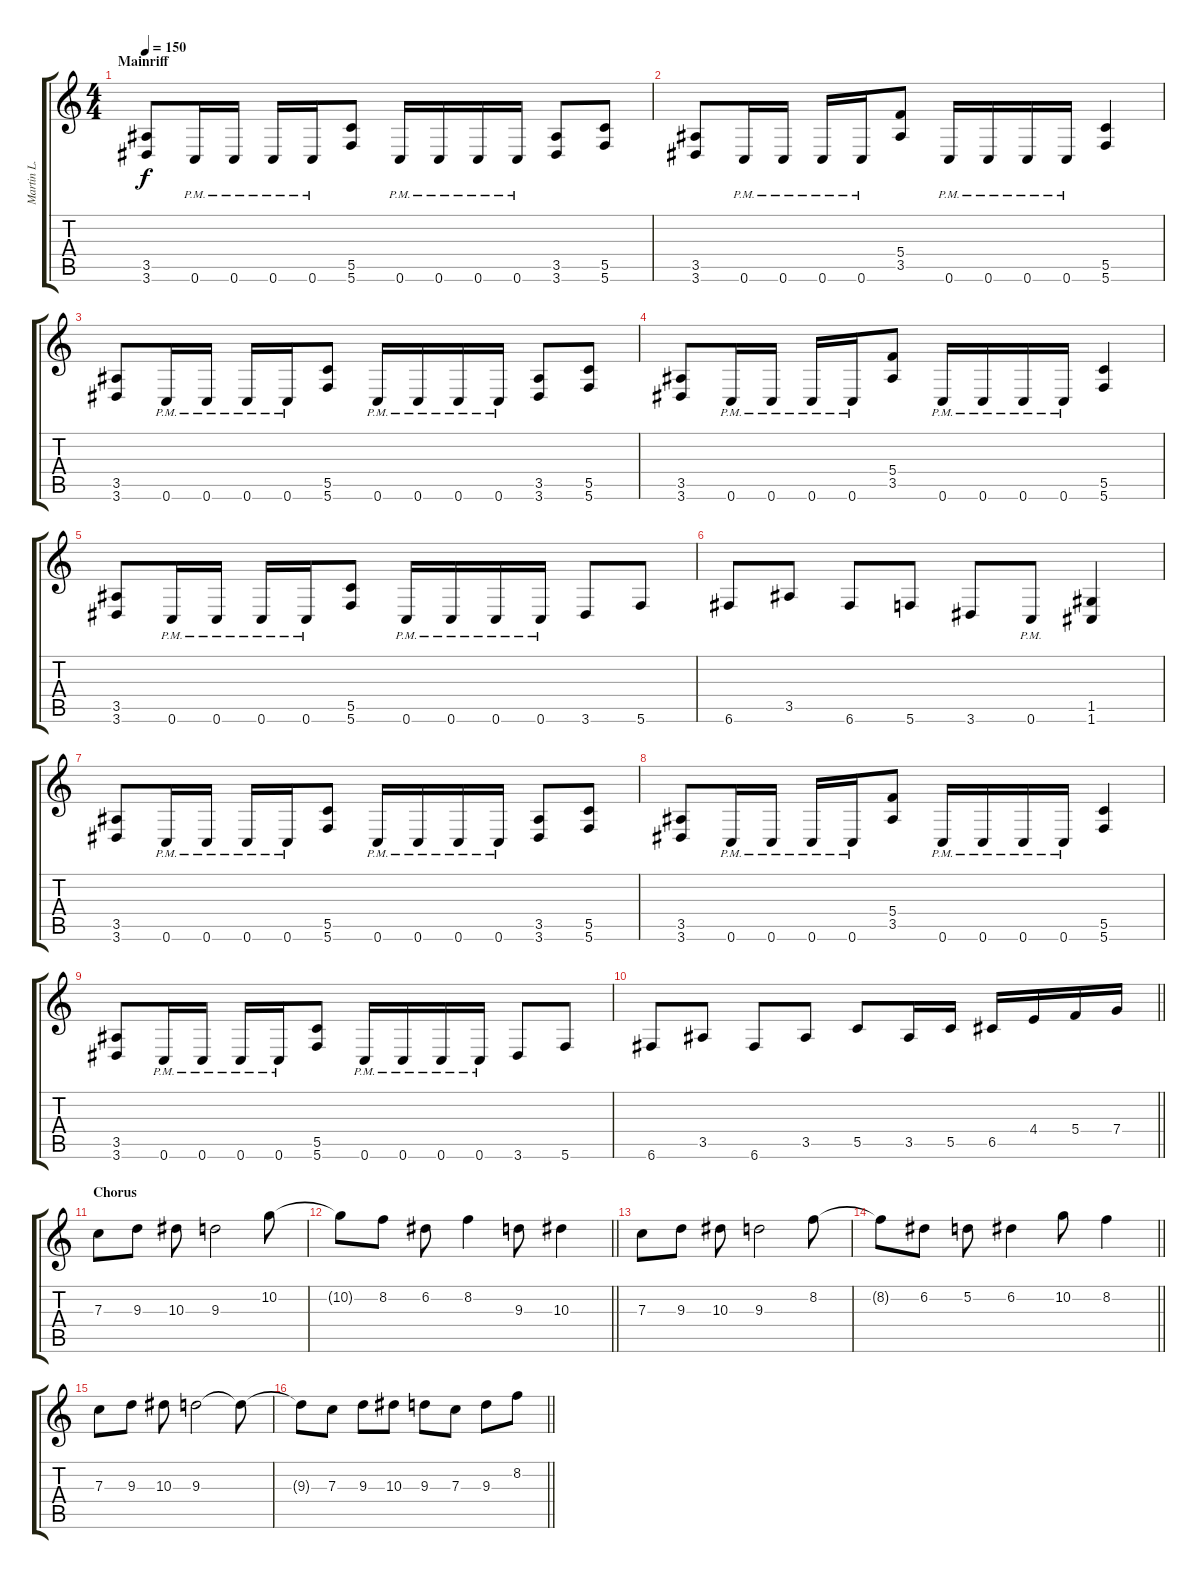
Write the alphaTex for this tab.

\track ("Martin L." "Martin L.") {instrument distortionguitar}
\staff {score tabs}
\tuning (D4 A3 F3 C3 G2 C2) {hide}
\ts (4 4)
\section ("" "Mainriff")
\tempo 150
\clef g2
\ks c
(3.5 3.6).8{dy f} 0.6{pm}.16 0.6{pm}.16 0.6{pm}.16 0.6{pm}.16 (5.5 5.6).8 0.6{pm}.16 0.6{pm}.16 0.6{pm}.16 0.6{pm}.16 (3.5 3.6).8 (5.5 5.6).8 |
(3.5 3.6).8 0.6{pm}.16 0.6{pm}.16 0.6{pm}.16 0.6{pm}.16 (5.4 3.5).8 0.6{pm}.16 0.6{pm}.16 0.6{pm}.16 0.6{pm}.16 (5.5 5.6).4 |
(3.5 3.6).8 0.6{pm}.16 0.6{pm}.16 0.6{pm}.16 0.6{pm}.16 (5.5 5.6).8 0.6{pm}.16 0.6{pm}.16 0.6{pm}.16 0.6{pm}.16 (3.5 3.6).8 (5.5 5.6).8 |
(3.5 3.6).8 0.6{pm}.16 0.6{pm}.16 0.6{pm}.16 0.6{pm}.16 (5.4 3.5).8 0.6{pm}.16 0.6{pm}.16 0.6{pm}.16 0.6{pm}.16 (5.5 5.6).4 |
(3.5 3.6).8 0.6{pm}.16 0.6{pm}.16 0.6{pm}.16 0.6{pm}.16 (5.5 5.6).8 0.6{pm}.16 0.6{pm}.16 0.6{pm}.16 0.6{pm}.16 3.6.8 5.6.8 |
6.6.8 3.5.8 6.6.8 5.6.8 3.6.8 0.6{pm}.8 (1.5 1.6).4 |
(3.5 3.6).8 0.6{pm}.16 0.6{pm}.16 0.6{pm}.16 0.6{pm}.16 (5.5 5.6).8 0.6{pm}.16 0.6{pm}.16 0.6{pm}.16 0.6{pm}.16 (3.5 3.6).8 (5.5 5.6).8 |
(3.5 3.6).8 0.6{pm}.16 0.6{pm}.16 0.6{pm}.16 0.6{pm}.16 (5.4 3.5).8 0.6{pm}.16 0.6{pm}.16 0.6{pm}.16 0.6{pm}.16 (5.5 5.6).4 |
(3.5 3.6).8 0.6{pm}.16 0.6{pm}.16 0.6{pm}.16 0.6{pm}.16 (5.5 5.6).8 0.6{pm}.16 0.6{pm}.16 0.6{pm}.16 0.6{pm}.16 3.6.8 5.6.8 |
\barLineRight lightlight
6.6.8 3.5.8 6.6.8 3.5.8 5.5.8 3.5.16 5.5.16 6.5.16 4.4.16 5.4.16 7.4.16 |
\section ("" "Chorus")
7.3.8 9.3.8 10.3.8 9.3.2 10.2.8 |
\barLineRight lightlight
10.2{t}.8 8.2.8 6.2.8 8.2.4 9.3.8 10.3.4 |
7.3.8 9.3.8 10.3.8 9.3.2 8.2.8 |
\barLineRight lightlight
8.2{t}.8 6.2.8 5.2.8 6.2.4 10.2.8 8.2.4 |
7.3.8 9.3.8 10.3.8 9.3.2 9.3{t}.8 |
\barLineRight lightlight
9.3{t}.8 7.3.8 9.3.8 10.3.8 9.3.8 7.3.8 9.3.8 8.2.8
